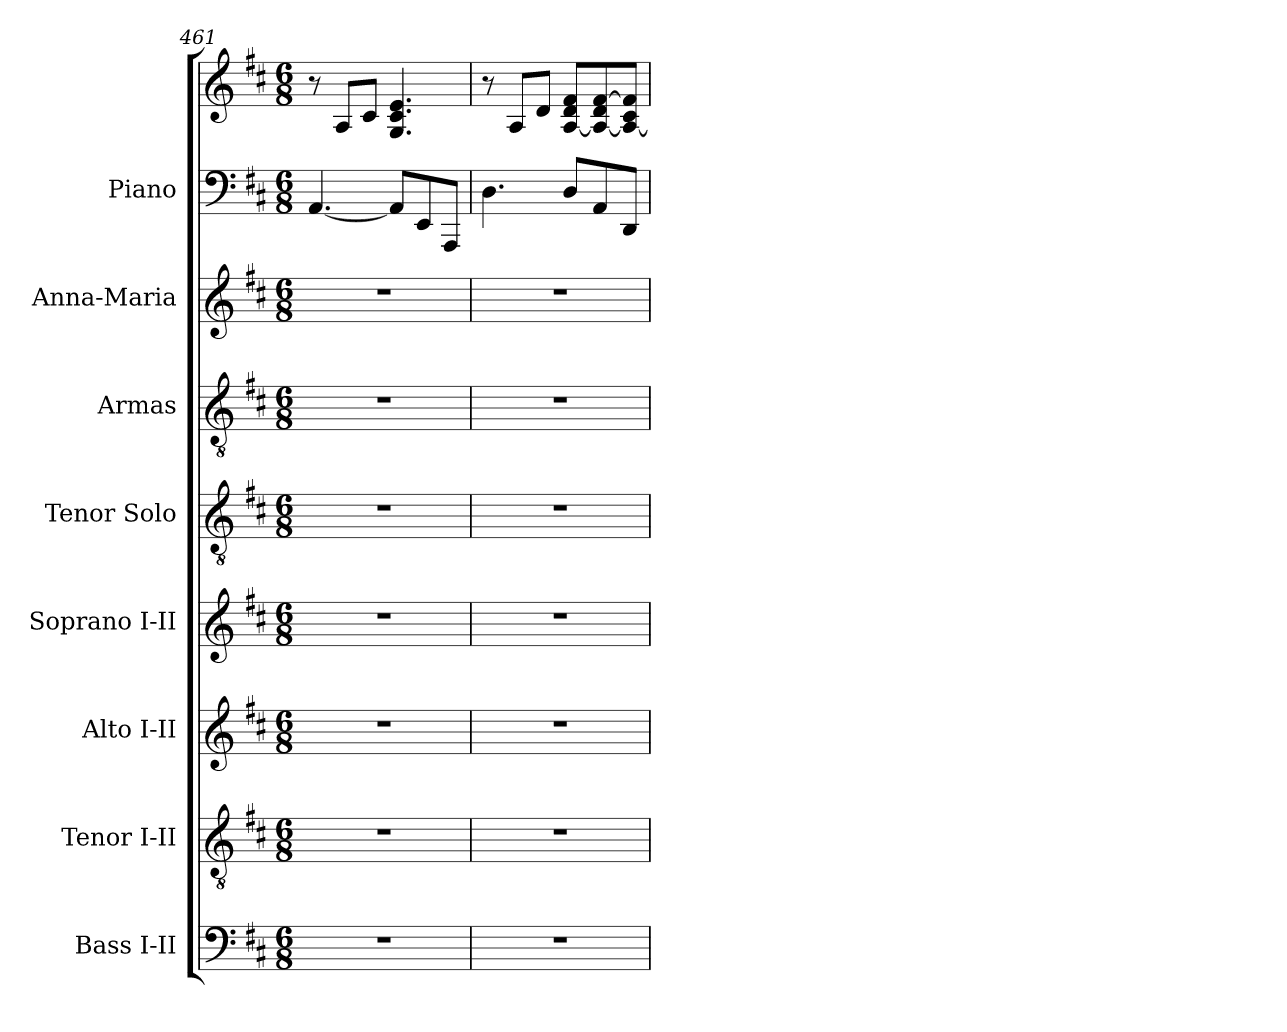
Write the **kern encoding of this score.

**kern	**kern	**kern	**kern	**kern	**kern	**kern	**kern	**kern
*part8	*part7	*part6	*part5	*part4	*part3	*part2	*part1	*part1
*staff9	*staff8	*staff7	*staff6	*staff5	*staff4	*staff3	*staff2	*staff1
*I"Bass I-II	*I"Tenor I-II	*I"Alto I-II	*I"Soprano I-II	*I"Tenor Solo	*I"Armas	*I"Anna-Maria	*I"Piano	*
*I'B.	*I'T.	*I'A.	*I'S.	*I'T. Solo	*I'Armas	*I'A-M	*I'Pno.	*
*clefF4	*clefGv2	*clefG2	*clefG2	*clefGv2	*clefGv2	*clefG2	*clefF4	*clefG2
*	*ITrd7c12	*	*	*ITrd7c12	*ITrd7c12	*	*	*
*k[f#c#]	*k[f#c#]	*k[f#c#]	*k[f#c#]	*k[f#c#]	*k[f#c#]	*k[f#c#]	*k[f#c#]	*k[f#c#]
*D:	*D:	*D:	*D:	*D:	*D:	*D:	*D:	*D:
*M6/8	*M6/8	*M6/8	*M6/8	*M6/8	*M6/8	*M6/8	*M6/8	*M6/8
=461	=461	=461	=461	=461	=461	=461	=461	=461
!LO:N:vis=1	!LO:N:vis=1	!LO:N:vis=1	!LO:N:vis=1	!LO:N:vis=1	!LO:N:vis=1	!LO:N:vis=1	!	!
2.r	2.r	2.r	2.r	2.r	2.r	2.r	[<4.AAi/	8r
.	.	.	.	.	.	.	.	8Ai/L
.	.	.	.	.	.	.	.	8c#i/J
.	.	.	.	.	.	.	8AAi/L]	4.Gi/ 4.c#i 4.ei
.	.	.	.	.	.	.	8EEi/	.
.	.	.	.	.	.	.	8AAAi/J	.
=462	=462	=462	=462	=462	=462	=462	=462	=462
!LO:N:vis=1	!LO:N:vis=1	!LO:N:vis=1	!LO:N:vis=1	!LO:N:vis=1	!LO:N:vis=1	!LO:N:vis=1	!	!
2.r	2.r	2.r	2.r	2.r	2.r	2.r	4.Di\	8r
.	.	.	.	.	.	.	.	8Ai/L
.	.	.	.	.	.	.	.	8di/J
.	.	.	.	.	.	.	8Di/L	[<8Ai/ 8di 8f#iL
.	.	.	.	.	.	.	8AAi/	8Ai/_< 8di [>8f#i
.	.	.	.	.	.	.	8DDi/J	8Ai/_< 8c#i 8f#i]J
=	=	=	=	=	=	=	=	=
*-	*-	*-	*-	*-	*-	*-	*-	*-
